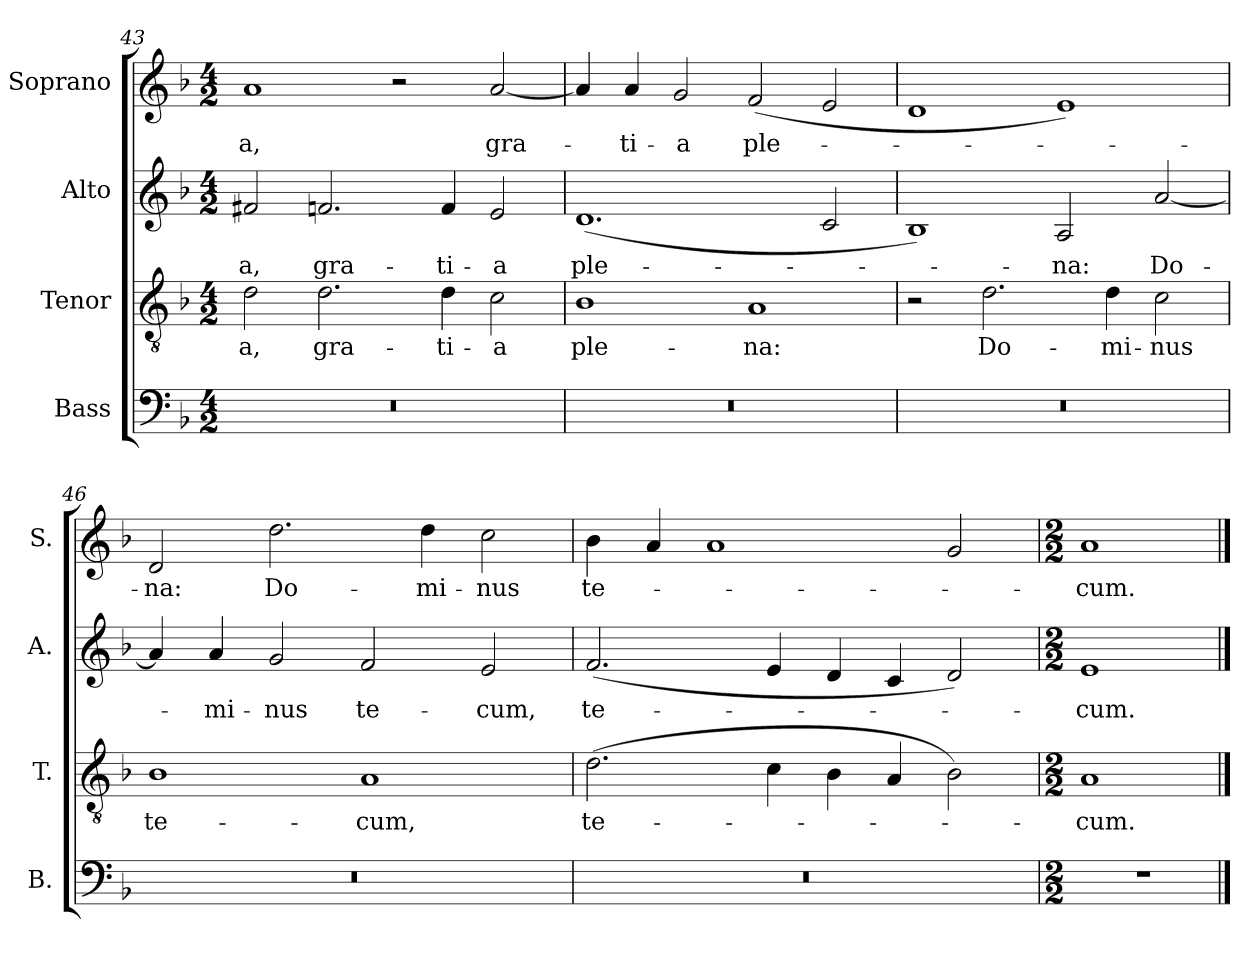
**kern	**kern	**text	**kern	**text	**kern	**text
*part4	*part3	*part3	*part2	*part2	*part1	*part1
*staff4	*staff3	*staff3	*staff2	*staff2	*staff1	*staff1
*I"Bass	*I"Tenor	*	*I"Alto	*	*I"Soprano	*
*I'B.	*I'T.	*	*I'A.	*	*I'S.	*
*clefF4	*clefGv2	*	*clefG2	*	*clefG2	*
*	*ITrd7c12	*	*	*	*	*
*k[b-]	*k[b-]	*	*k[b-]	*	*k[b-]	*
*F:	*F:	*	*F:	*	*F:	*
*M4/2	*M4/2	*	*M4/2	*	*M4/2	*
=43	=43	=43	=43	=43	=43	=43
!LO:N:vis=1	!	!	!	!	!	!
!	!	!LO:LY:b:color=#000000	!	!	!	!
!	!	!	!	!LO:LY:b:color=#000000	!	!
!	!	!	!	!	!	!LO:LY:b:color=#000000
0r	2Di\	-a,	2f#Xi/	-a,	1ai	-a,
!	!	!LO:LY:b:color=#000000	!	!	!	!
!	!	!	!	!LO:LY:b:color=#000000	!	!
.	2.Di\	gra-	2.fni/	gra-	.	.
.	.	.	.	.	2r	.
!	!	!LO:LY:b:color=#000000	!	!	!	!
!	!	!	!	!LO:LY:b:color=#000000	!	!
.	4Di\	-ti-	4fi/	-ti-	.	.
!	!	!LO:LY:b:color=#000000	!	!	!	!
!	!	!	!	!LO:LY:b:color=#000000	!	!
!	!	!	!	!	!	!LO:LY:b:color=#000000
.	2Ci\	-a	2ei/	-a	[2ai/	gra-
=44	=44	=44	=44	=44	=44	=44
!LO:N:vis=1	!	!	!	!	!	!
!	!	!LO:LY:b:color=#000000	!	!	!	!
!	!	!	!	!LO:LY:b:color=#000000	!	!
0r	1BB-i	ple-	(1.di	ple-	4ai/]	.
!	!	!	!	!	!	!LO:LY:b:color=#000000
.	.	.	.	.	4ai/	-ti-
!	!	!	!	!	!	!LO:LY:b:color=#000000
.	.	.	.	.	2gi/	-a
!	!	!LO:LY:b:color=#000000	!	!	!	!
!	!	!	!	!	!	!LO:LY:b:color=#000000
.	1AAi	-na:	.	.	(2fi/	ple-
.	.	.	2ci/	.	2ei/	.
=45	=45	=45	=45	=45	=45	=45
!LO:N:vis=1	!	!	!	!	!	!
0r	2r	.	1B-i)	.	1di	.
!	!	!LO:LY:b:color=#000000	!	!	!	!
.	2.Di\	Do-	.	.	.	.
!	!	!	!	!LO:LY:b:color=#000000	!	!
.	.	.	2Ai/	-na:	1ei)	.
!	!	!LO:LY:b:color=#000000	!	!	!	!
.	4Di\	-mi-	.	.	.	.
!	!	!LO:LY:b:color=#000000	!	!	!	!
!	!	!	!	!LO:LY:b:color=#000000	!	!
.	2Ci\	-nus	[2ai/	Do-	.	.
=46	=46	=46	=46	=46	=46	=46
!LO:N:vis=1	!	!	!	!	!	!
!	!	!LO:LY:b:color=#000000	!	!	!	!
!	!	!	!	!	!	!LO:LY:b:color=#000000
0r	1BB-i	te-	4ai/]	.	2di/	-na:
!	!	!	!	!LO:LY:b:color=#000000	!	!
.	.	.	4ai/	-mi-	.	.
!	!	!	!	!LO:LY:b:color=#000000	!	!
!	!	!	!	!	!	!LO:LY:b:color=#000000
.	.	.	2gi/	-nus	2.ddi\	Do-
!	!	!LO:LY:b:color=#000000	!	!	!	!
!	!	!	!	!LO:LY:b:color=#000000	!	!
.	1AAi	-cum,	2fi/	te-	.	.
!	!	!	!	!	!	!LO:LY:b:color=#000000
.	.	.	.	.	4ddi\	-mi-
!	!	!	!	!LO:LY:b:color=#000000	!	!
!	!	!	!	!	!	!LO:LY:b:color=#000000
.	.	.	2ei/	-cum,	2cci\	-nus
=47	=47	=47	=47	=47	=47	=47
!LO:N:vis=1	!	!	!	!	!	!
!	!	!LO:LY:b:color=#000000	!	!	!	!
!	!	!	!	!LO:LY:b:color=#000000	!	!
!	!	!	!	!	!	!LO:LY:b:color=#000000
0r	(2.Di\	te-	(2.fi/	te-	4b-i\	te-
.	.	.	.	.	4ai/	.
.	.	.	.	.	1ai	.
.	4Ci\	.	4ei/	.	.	.
.	4BB-i\	.	4di/	.	.	.
.	4AAi/	.	4ci/	.	.	.
.	2BB-i\)	.	2di/)	.	2gi/	.
=48	=48	=48	=48	=48	=48	=48
*M2/2	*M2/2	*	*M2/2	*	*M2/2	*
!	!	!LO:LY:b:color=#000000	!	!	!	!
!	!	!	!	!LO:LY:b:color=#000000	!	!
!	!	!	!	!	!	!LO:LY:b:color=#000000
1r	1AAi	-cum.	1ei	-cum.	1ai	-cum.
==	==	==	==	==	==	==
*-	*-	*-	*-	*-	*-	*-
